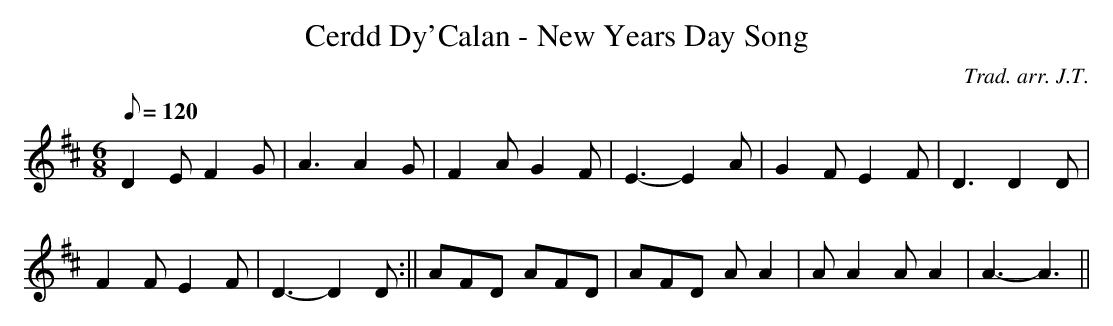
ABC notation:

X:1
T:Cerdd Dy'Calan - New Years Day Song
M:6/8
L:1/8
Q:120
C:Trad. arr. J.T.
K:D
D2 E F2 G | A3 A2 G | F2 A G2 F | E3-E2 A | G2 F E2 F | D3 D2 D |
F2 F E2 F | D3-D2 D :|| AFD AFD | AFD AA2 | AA2 AA2 | A3-A3 ||
